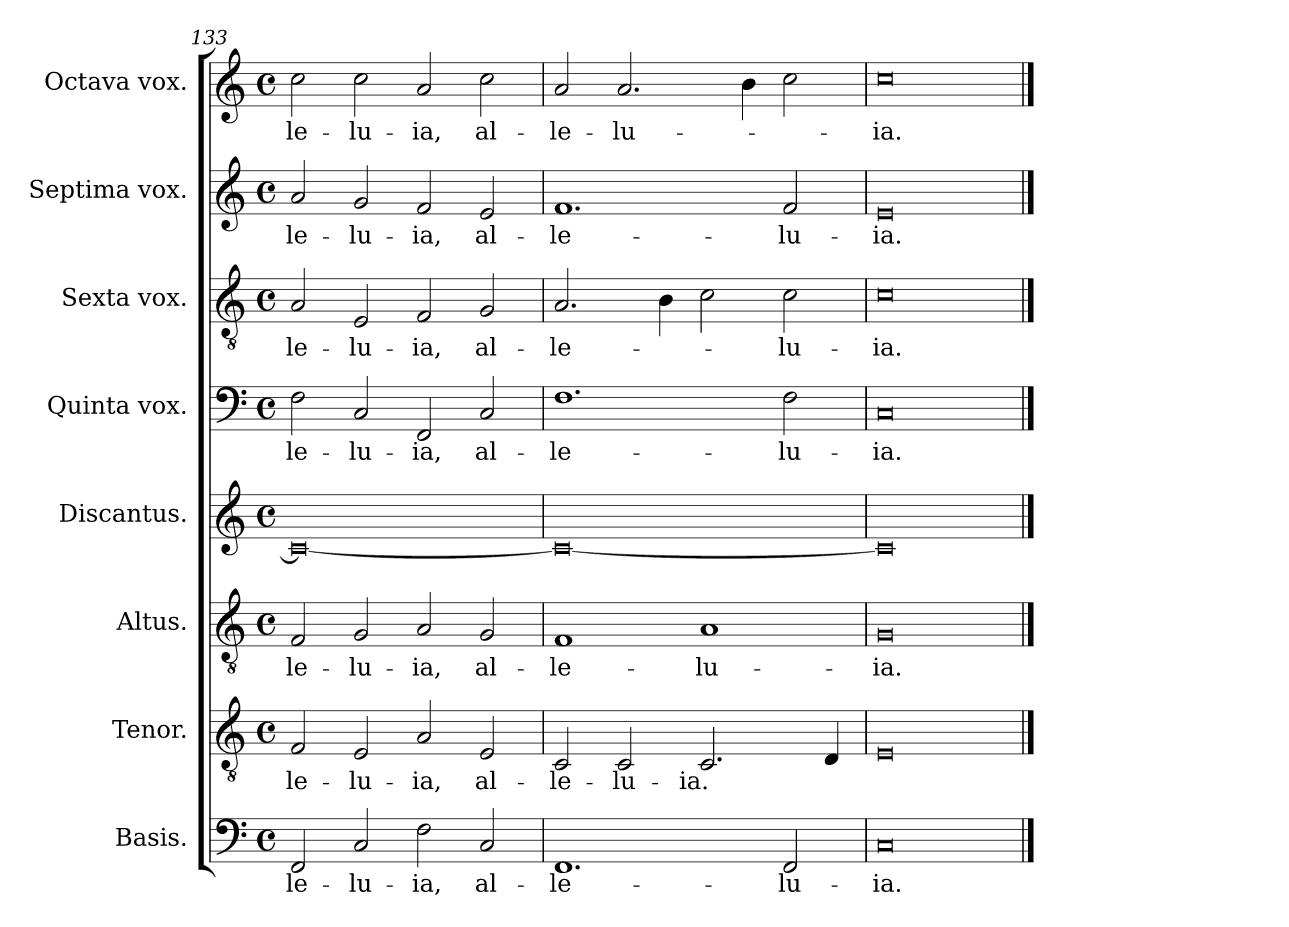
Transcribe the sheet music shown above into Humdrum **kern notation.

**kern	**text	**kern	**text	**kern	**text	**kern	**kern	**text	**kern	**text	**kern	**text	**kern	**text
*part8	*part8	*part7	*part7	*part6	*part6	*part5	*part4	*part4	*part3	*part3	*part2	*part2	*part1	*part1
*staff8	*staff8	*staff7	*staff7	*staff6	*staff6	*staff5	*staff4	*staff4	*staff3	*staff3	*staff2	*staff2	*staff1	*staff1
*I"Basis.	*	*I"Tenor.	*	*I"Altus.	*	*I"Discantus.	*I"Quinta vox.	*	*I"Sexta vox.	*	*I"Septima vox.	*	*I"Octava vox.	*
*clefF4	*	*clefGv2	*	*clefGv2	*	*clefG2	*clefF4	*	*clefGv2	*	*clefG2	*	*clefG2	*
*k[]	*	*k[]	*	*k[]	*	*k[]	*k[]	*	*k[]	*	*k[]	*	*k[]	*
*M4/2	*	*M4/2	*	*M4/2	*	*M4/2	*M4/2	*	*M4/2	*	*M4/2	*	*M4/2	*
*met(c)	*	*met(c)	*	*met(c)	*	*met(c)	*met(c)	*	*met(c)	*	*met(c)	*	*met(c)	*
=133	=133	=133	=133	=133	=133	=133	=133	=133	=133	=133	=133	=133	=133	=133
!	!LO:LY:b	!	!LO:LY:b	!	!LO:LY:b	!	!	!LO:LY:b	!	!LO:LY:b	!	!LO:LY:b	!	!LO:LY:b
2FF/	-le-	2F/	-le-	2F/	-le-	0c_	2F\	-le-	2A/	-le-	2a/	-le-	2cc\	-le-
!	!LO:LY:b	!	!LO:LY:b	!	!LO:LY:b	!	!	!LO:LY:b	!	!LO:LY:b	!	!LO:LY:b	!	!LO:LY:b
2C/	-lu-	2E/	-lu-	2G/	-lu-	.	2C/	-lu-	2E/	-lu-	2g/	-lu-	2cc\	-lu-
!	!LO:LY:b	!	!LO:LY:b	!	!LO:LY:b	!	!	!LO:LY:b	!	!LO:LY:b	!	!LO:LY:b	!	!LO:LY:b
2F\	-ia,	2A/	-ia,	2A/	-ia,	.	2FF/	-ia,	2F/	-ia,	2f/	-ia,	2a/	-ia,
!	!LO:LY:b	!	!LO:LY:b	!	!LO:LY:b	!	!	!LO:LY:b	!	!LO:LY:b	!	!LO:LY:b	!	!LO:LY:b
2C/	al-	2E/	al-	2G/	al-	.	2C/	al-	2G/	al-	2e/	al-	2cc\	al-
=134	=134	=134	=134	=134	=134	=134	=134	=134	=134	=134	=134	=134	=134	=134
!	!LO:LY:b	!	!LO:LY:b	!	!LO:LY:b	!	!	!LO:LY:b	!	!LO:LY:b	!	!LO:LY:b	!	!LO:LY:b
1.FF	-le-	2C/	-le-	1F	-le-	0c_	1.F	-le-	2.A/	-le-	1.f	-le-	2a/	-le-
!	!	!	!LO:LY:b	!	!	!	!	!	!	!	!	!	!	!LO:LY:b
.	.	2C/	-lu-	.	.	.	.	.	.	.	.	.	2.a/	-lu-
.	.	.	.	.	.	.	.	.	4B\	.	.	.	.	.
!	!	!	!LO:LY:b	!	!LO:LY:b	!	!	!	!	!	!	!	!	!
.	.	2.C/	-ia.	1A	-lu-	.	.	.	2c\	.	.	.	.	.
.	.	.	.	.	.	.	.	.	.	.	.	.	4b\	.
!	!LO:LY:b	!	!	!	!	!	!	!LO:LY:b	!	!LO:LY:b	!	!LO:LY:b	!	!
2FF/	-lu-	.	.	.	.	.	2F\	-lu-	2c\	-lu-	2f/	-lu-	2cc\	.
.	.	4D/	.	.	.	.	.	.	.	.	.	.	.	.
=135	=135	=135	=135	=135	=135	=135	=135	=135	=135	=135	=135	=135	=135	=135
!	!LO:LY:b	!	!	!	!LO:LY:b	!	!	!LO:LY:b	!	!LO:LY:b	!	!LO:LY:b	!	!LO:LY:b
0C	-ia.	0E	.	0G	-ia.	0c]	0C	-ia.	0c	-ia.	0e	-ia.	0cc	-ia.
==	==	==	==	==	==	==	==	==	==	==	==	==	==	==
*-	*-	*-	*-	*-	*-	*-	*-	*-	*-	*-	*-	*-	*-	*-
